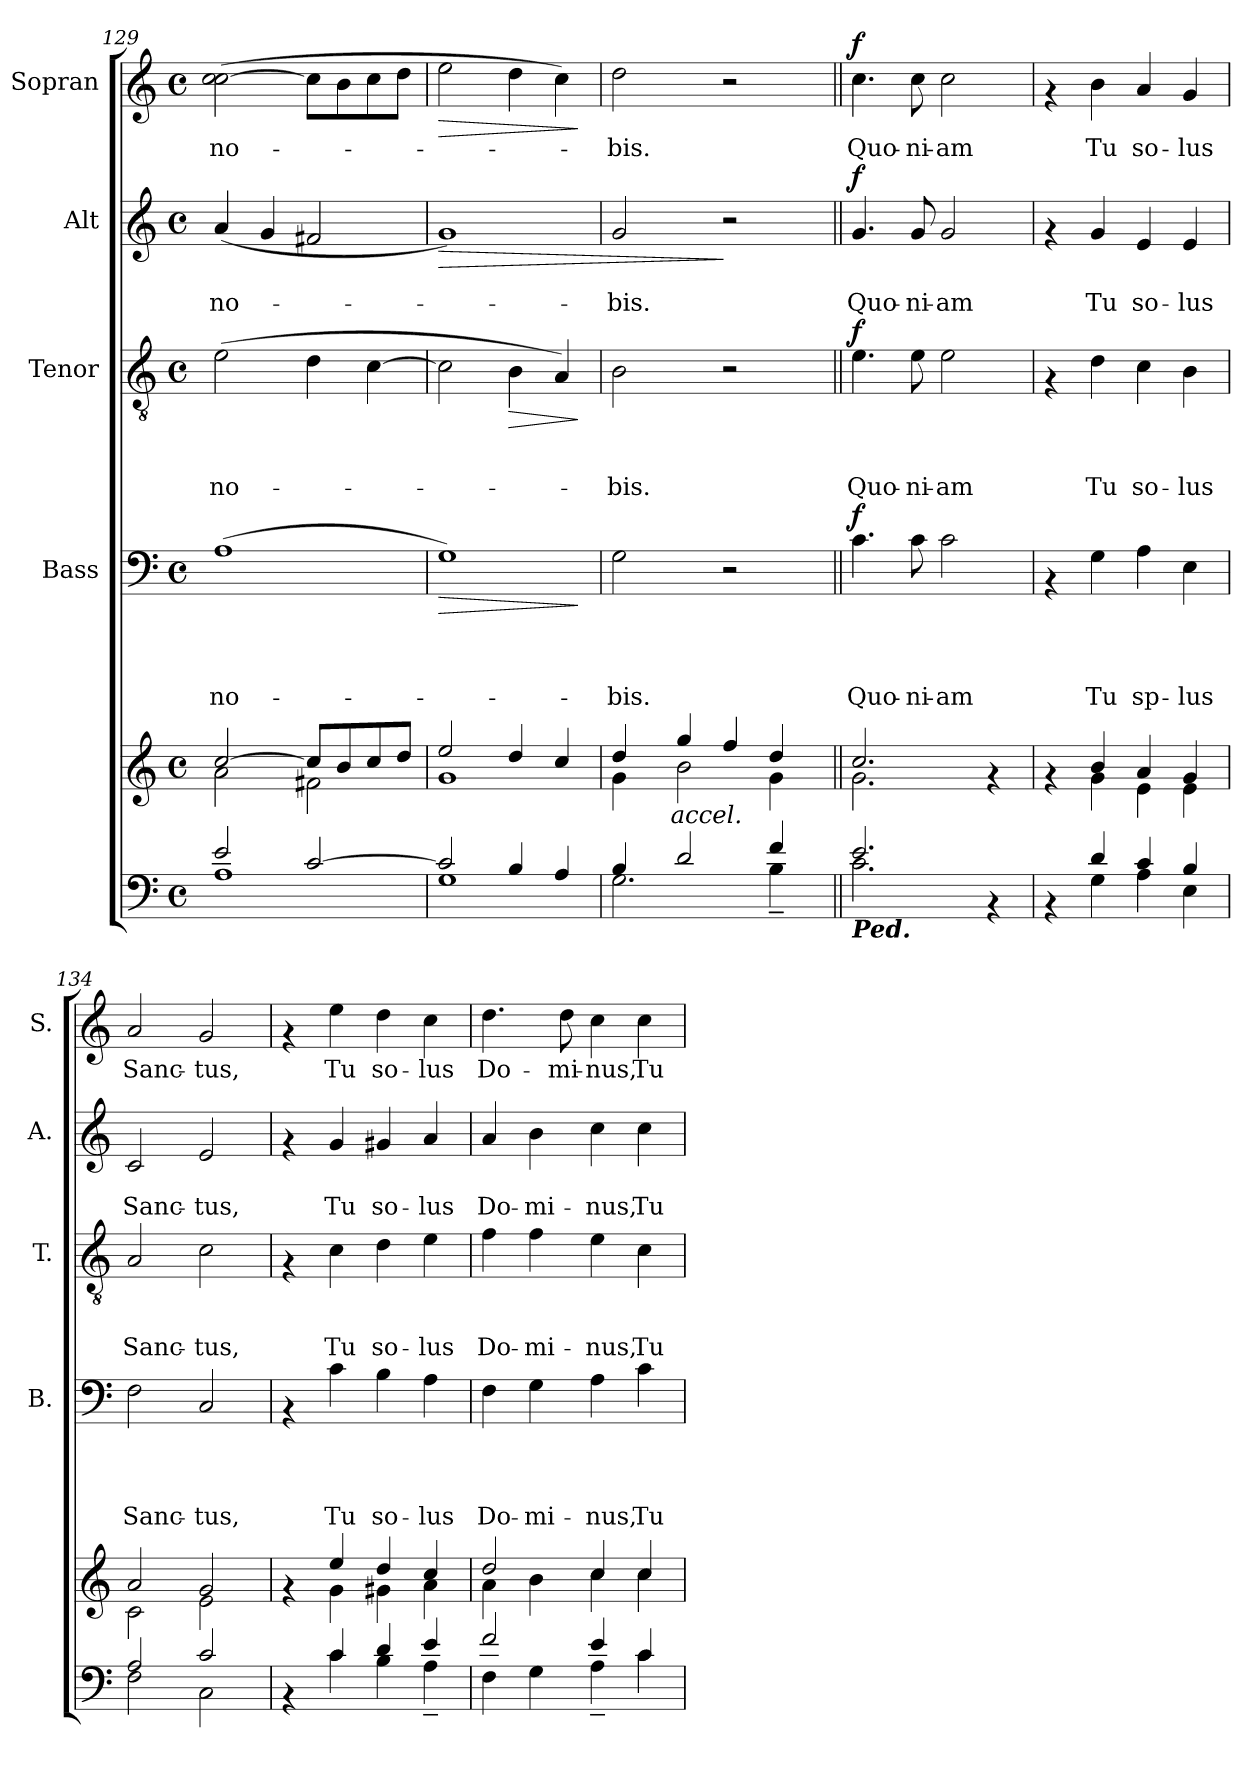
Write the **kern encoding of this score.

**kern	**kern	**kern	**text	**text	**text	**text	**dynam	**kern	**text	**text	**text	**dynam	**kern	**text	**text	**dynam	**kern	**text	**dynam
*part5	*part5	*part4	*part4	*part4	*part4	*part4	*part4	*part3	*part3	*part3	*part3	*part3	*part2	*part2	*part2	*part2	*part1	*part1	*part1
*staff6	*staff5	*staff4	*staff4	*staff4	*staff4	*staff4	*staff4	*staff3	*staff3	*staff3	*staff3	*staff3	*staff2	*staff2	*staff2	*staff2	*staff1	*staff1	*staff1
*	*	*I"Bass	*	*	*	*	*	*I"Tenor	*	*	*	*	*I"Alt	*	*	*	*I"Sopran	*	*
*	*	*I'B.	*	*	*	*	*	*I'T.	*	*	*	*	*I'A.	*	*	*	*I'S.	*	*
*clefF4	*clefG2	*clefF4	*	*	*	*	*	*clefGv2	*	*	*	*	*clefG2	*	*	*	*clefG2	*	*
*k[]	*k[]	*k[]	*	*	*	*	*	*k[]	*	*	*	*	*k[]	*	*	*	*k[]	*	*
*C:	*C:	*C:	*	*	*	*	*	*C:	*	*	*	*	*C:	*	*	*	*C:	*	*
*M4/4	*M4/4	*M4/4	*	*	*	*	*	*M4/4	*	*	*	*	*M4/4	*	*	*	*M4/4	*	*
*met(c)	*met(c)	*met(c)	*	*	*	*	*	*met(c)	*	*	*	*	*met(c)	*	*	*	*met(c)	*	*
=129	=129	=129	=129	=129	=129	=129	=129	=129	=129	=129	=129	=129	=129	=129	=129	=129	=129	=129	=129
*^	*^	*	*	*	*	*	*	*	*	*	*	*	*	*	*	*	*	*	*
!	!	!	!	!	!	!	!	!LO:LY:b	!	!	!	!	!LO:LY:b	!	!	!	!LO:LY:b	!	!	!LO:LY:b	!
2e/	1A	[>2cc/	2a\	(>1A	.	.	.	no-	.	(>2e\	.	.	no-	.	(<4a/	.	no-	.	(>2cc\ [>2cc\	no-	.
.	.	.	.	.	.	.	.	.	.	.	.	.	.	.	4g/	.	.	.	.	.	.
[>2c/	.	8cc/L]	2f#X\	.	.	.	.	.	.	4d\	.	.	.	.	2f#X/	.	.	.	8cc\L]	.	.
.	.	8b/	.	.	.	.	.	.	.	.	.	.	.	.	.	.	.	.	8b\	.	.
.	.	8cc/	.	.	.	.	.	.	.	[>4c\	.	.	.	.	.	.	.	.	8cc\	.	.
.	.	8dd/J	.	.	.	.	.	.	.	.	.	.	.	.	.	.	.	.	8dd\J	.	.
=130	=130	=130	=130	=130	=130	=130	=130	=130	=130	=130	=130	=130	=130	=130	=130	=130	=130	=130	=130	=130	=130
!	!	!	!	!	!	!	!	!	!LO:HP:b	!	!	!	!	!	!	!	!	!LO:HP:b	!	!	!LO:HP:b
2c/]	1G	2ee/	1g	1G)	.	.	.	.	>	2c\]	.	.	.	.	1g)	.	.	>	2ee\	.	>
!	!	!	!	!	!	!	!	!	!	!	!	!	!	!LO:HP:b	!	!	!	!	!	!	!
4B/	.	4dd/	.	.	.	.	.	.	.	4B\	.	.	.	>	.	.	.	.	4dd\	.	.
4A/	.	4cc/	.	.	.	.	.	.	.	4A/)	.	.	.	.	.	.	.	.	4cc\)	.	.
*v	*v	*	*	*	*	*	*	*	*	*	*	*	*	*	*	*	*	*	*	*	*
*	*v	*v	*	*	*	*	*	*	*	*	*	*	*	*	*	*	*	*	*	*
.	.	.	.	.	.	.	]	.	.	.	.	]	.	.	.	.	.	.	]
=131	=131	=131	=131	=131	=131	=131	=131	=131	=131	=131	=131	=131	=131	=131	=131	=131	=131	=131	=131
*^	*^	*	*	*	*	*	*	*	*	*	*	*	*	*	*	*	*	*	*
!	!	!	!	!	!	!	!	!LO:LY:b	!	!	!	!	!LO:LY:b	!	!	!	!LO:LY:b	!	!	!LO:LY:b	!
*	*	*	*^	*	*	*	*	*	*	*	*	*	*	*	*	*	*	*	*	*	*
4B/	2.G\	4dd/	4g\	6ryy	2G\	.	.	.	-bis.	.	2B\	.	.	-bis.	.	2g/	.	-bis.	.	2dd\	-bis.	.
.	.	.	.	24..ryy	.	.	.	.	.	.	.	.	.	.	.	.	.	.	.	.	.	.
!	!	!	!	!LO:TX:b:i:t=accel.	!	!	!	!	!	!	!	!	!	!	!	!	!	!	!	!	!	!
.	.	.	.	3%2ryy	.	.	.	.	.	.	.	.	.	.	.	.	.	.	.	.	.	.
2d/	.	4gg/	2b\	.	.	.	.	.	.	.	.	.	.	.	.	.	.	.	.	.	.	.
.	.	4ff/	.	.	2r	.	.	.	.	.	2r	.	.	.	.	2r	.	.	]	2r	.	.
4f/	4B~<\	4dd/	4g\	.	.	.	.	.	.	.	.	.	.	.	.	.	.	.	.	.	.	.
.	.	.	.	12ryy	.	.	.	.	.	.	.	.	.	.	.	.	.	.	.	.	.	.
.	.	.	.	96ryy	.	.	.	.	.	.	.	.	.	.	.	.	.	.	.	.	.	.
=132||	=132||	=132||	=132||	=132||	=132||	=132||	=132||	=132||	=132||	=132||	=132||	=132||	=132||	=132||	=132||	=132||	=132||	=132||	=132||	=132||	=132||	=132||
!LO:TX:b:Bi:t=Ped.	!	!	!	!	!	!	!	!	!	!	!	!	!	!	!	!	!	!	!	!	!	!
!	!	!	!	!	!	!	!	!	!LO:LY:b	!LO:DY:a	!	!	!	!LO:LY:b	!LO:DY:a	!	!	!LO:LY:b	!LO:DY:a	!	!LO:LY:b	!LO:DY:a
*	*	*	*v	*v	*	*	*	*	*	*	*	*	*	*	*	*	*	*	*	*	*	*
2.e/	2.c\	2.cc/	2.g\	4.c\	.	.	.	Quo-	f	4.e\	.	.	Quo-	f	4.g/	.	Quo-	f	4.cc\	Quo-	f
!	!	!	!	!	!	!	!	!LO:LY:b	!	!	!	!	!LO:LY:b	!	!	!	!LO:LY:b	!	!	!LO:LY:b	!
.	.	.	.	8c\	.	.	.	-ni-	.	8e\	.	.	-ni-	.	8g/	.	-ni-	.	8cc\	-ni-	.
!	!	!	!	!	!	!	!	!LO:LY:b	!	!	!	!	!LO:LY:b	!	!	!	!LO:LY:b	!	!	!LO:LY:b	!
.	.	.	.	2c\	.	.	.	-am	.	2e\	.	.	-am	.	2g/	.	-am	.	2cc\	-am	.
4rAA	4ryy	4rf	4ryy	.	.	.	.	.	.	.	.	.	.	.	.	.	.	.	.	.	.
=133	=133	=133	=133	=133	=133	=133	=133	=133	=133	=133	=133	=133	=133	=133	=133	=133	=133	=133	=133	=133	=133
4rAA	4ryy	4rf	4ryy	4rAA	.	.	.	.	.	4rF	.	.	.	.	4rf	.	.	.	4rf	.	.
!	!	!	!	!	!	!	!	!LO:LY:b	!	!	!	!	!LO:LY:b	!	!	!	!LO:LY:b	!	!	!LO:LY:b	!
4d/	4G\	4b/	4g\	4G\	.	.	.	Tu	.	4d\	.	.	Tu	.	4g/	.	Tu	.	4b\	Tu	.
!	!	!	!	!	!	!	!	!LO:LY:b	!	!	!	!	!LO:LY:b	!	!	!	!LO:LY:b	!	!	!LO:LY:b	!
4c/	4A\	4a/	4e\	4A\	.	.	.	sp-	.	4c\	.	.	so-	.	4e/	.	so-	.	4a/	so-	.
!	!	!	!	!	!	!	!	!LO:LY:b	!	!	!	!	!LO:LY:b	!	!	!	!LO:LY:b	!	!	!LO:LY:b	!
4B/	4E\	4g/	4e\	4E\	.	.	.	-lus	.	4B\	.	.	-lus	.	4e/	.	-lus	.	4g/	-lus	.
!!LO:PB:g=z
=134	=134	=134	=134	=134	=134	=134	=134	=134	=134	=134	=134	=134	=134	=134	=134	=134	=134	=134	=134	=134	=134
!	!	!	!	!	!	!	!	!LO:LY:b	!	!	!	!	!LO:LY:b	!	!	!	!LO:LY:b	!	!	!LO:LY:b	!
2A/	2F\	2a/	2c\	2F\	.	.	.	Sanc-	.	2A/	.	.	Sanc-	.	2c/	.	Sanc-	.	2a/	Sanc-	.
!	!	!	!	!	!	!	!	!LO:LY:b	!	!	!	!	!LO:LY:b	!	!	!	!LO:LY:b	!	!	!LO:LY:b	!
2c/	2C\	2g/	2e\	2C/	.	.	.	-tus,	.	2c\	.	.	-tus,	.	2e/	.	-tus,	.	2g/	-tus,	.
=135	=135	=135	=135	=135	=135	=135	=135	=135	=135	=135	=135	=135	=135	=135	=135	=135	=135	=135	=135	=135	=135
4rAA	4ryy	4rf	4ryy	4rAA	.	.	.	.	.	4rF	.	.	.	.	4rf	.	.	.	4rf	.	.
!	!	!	!	!	!	!	!	!LO:LY:b	!	!	!	!	!LO:LY:b	!	!	!	!LO:LY:b	!	!	!LO:LY:b	!
4c/	4c\	4ee/	4g\	4c\	.	.	.	Tu	.	4c\	.	.	Tu	.	4g/	.	Tu	.	4ee\	Tu	.
!	!	!	!	!	!	!	!	!LO:LY:b	!	!	!	!	!LO:LY:b	!	!	!	!LO:LY:b	!	!	!LO:LY:b	!
4d/	4B\	4dd/	4g#X\	4B\	.	.	.	so-	.	4d\	.	.	so-	.	4g#X/	.	so-	.	4dd\	so-	.
!	!	!	!	!	!	!	!	!LO:LY:b	!	!	!	!	!LO:LY:b	!	!	!	!LO:LY:b	!	!	!LO:LY:b	!
4e/	4A~<\	4cc/	4a\	4A\	.	.	.	-lus	.	4e\	.	.	-lus	.	4a/	.	-lus	.	4cc\	-lus	.
=136	=136	=136	=136	=136	=136	=136	=136	=136	=136	=136	=136	=136	=136	=136	=136	=136	=136	=136	=136	=136	=136
!	!	!	!	!	!	!	!	!LO:LY:b	!	!	!	!	!LO:LY:b	!	!	!	!LO:LY:b	!	!	!LO:LY:b	!
2f/	4F\	2dd/	4a\	4F\	.	.	.	Do-	.	4f\	.	.	Do-	.	4a/	.	Do-	.	4.dd\	Do-	.
!	!	!	!	!	!	!	!	!LO:LY:b	!	!	!	!	!LO:LY:b	!	!	!	!LO:LY:b	!	!	!	!
.	4G\	.	4b\	4G\	.	.	.	-mi-	.	4f\	.	.	-mi-	.	4b\	.	-mi-	.	.	.	.
!	!	!	!	!	!	!	!	!	!	!	!	!	!	!	!	!	!	!	!	!LO:LY:b	!
.	.	.	.	.	.	.	.	.	.	.	.	.	.	.	.	.	.	.	8dd\	-mi-	.
!	!	!	!	!	!	!	!	!LO:LY:b	!	!	!	!	!LO:LY:b	!	!	!	!LO:LY:b	!	!	!LO:LY:b	!
4e/	4A~<\	4cc/	4cc\	4A\	.	.	.	-nus,	.	4e\	.	.	-nus,	.	4cc\	.	-nus,	.	4cc\	-nus,	.
!	!	!	!	!	!	!	!	!LO:LY:b	!	!	!	!	!LO:LY:b	!	!	!	!LO:LY:b	!	!	!LO:LY:b	!
4c/	4c\	4cc/	4cc\	4c\	.	.	.	Tu	.	4c\	.	.	Tu	.	4cc\	.	Tu	.	4cc\	Tu	.
*v	*v	*	*	*	*	*	*	*	*	*	*	*	*	*	*	*	*	*	*	*	*
*	*v	*v	*	*	*	*	*	*	*	*	*	*	*	*	*	*	*	*	*	*
=	=	=	=	=	=	=	=	=	=	=	=	=	=	=	=	=	=	=	=
*-	*-	*-	*-	*-	*-	*-	*-	*-	*-	*-	*-	*-	*-	*-	*-	*-	*-	*-	*-
